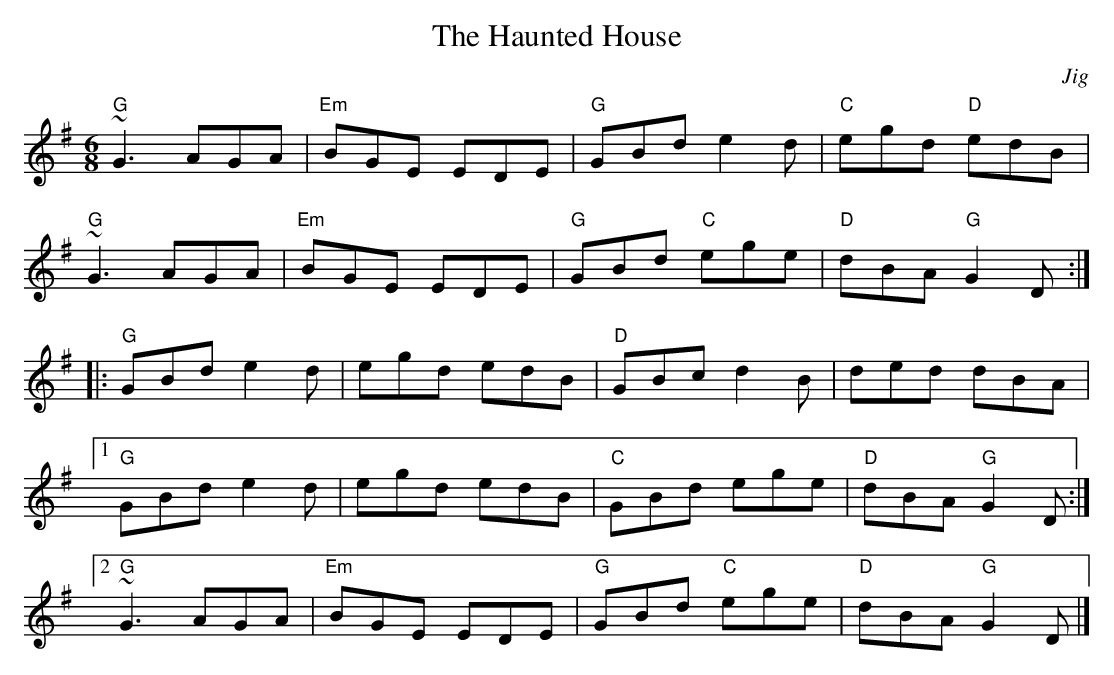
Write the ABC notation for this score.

X:1
T:Haunted House, The
M:6/8
L:1/8
C:Jig
K:G
"G"~G3 AGA|"Em"BGE EDE|"G"GBd e2d|"C"egd "D"edB|
"G"~G3 AGA|"Em"BGE EDE|"G"GBd "C"ege|"D"dBA "G"G2D:|
|:"G"GBd e2d|egd edB|"D"GBc d2B|ded dBA|
[1 "G"GBd e2d|egd edB|"C"GBd ege|"D"dBA "G"G2D:|
[2 "G"~G3 AGA|"Em"BGE EDE|"G"GBd "C"ege|"D"dBA "G"G2D|]
